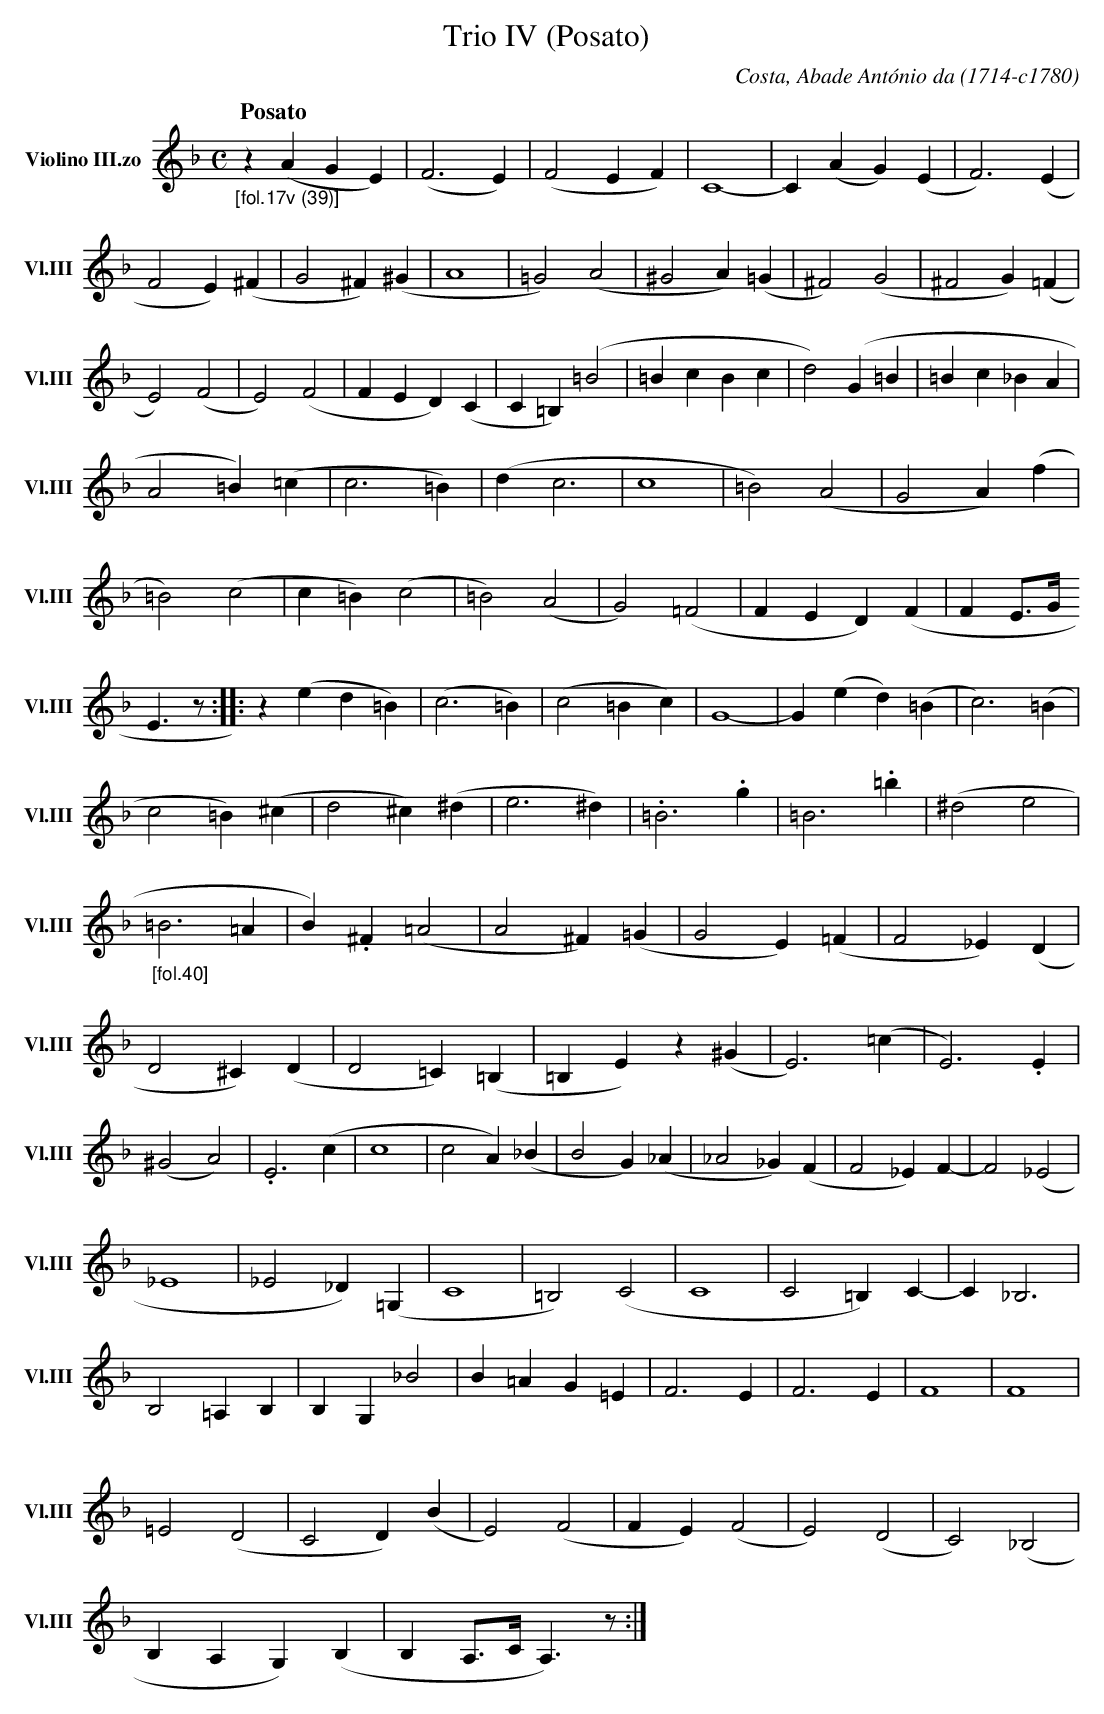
X:1
T:Trio IV (Posato)
C:Costa, Abade Ant\'onio da (1714-c1780)
M:C
L:1/4
K:F
V: 3 clef=treble name="Violino III.zo" sname="Vl.III"
%%staves  3
   [Q:"Posato"] "_[fol.17v (39)]"  z (AGE) |(F3E) | (F2EF) | C4- | C (AG) (E |F3) (E |
F2E) (^F | G2^F)(^G | A4 | =G2)(A2 | ^G2A) (=G | ^F2) (G2 | ^F2G) (=F |
E2)(F2 | E2)(F2 | FED)(C | C=B,)(=B2 | !courtesy! =BcBc | d2) (G=B | =Bc_BA |
A2 =B) (=c | c3=B) | (dc3 | c4 | =B2) (A2 | G2A) (f |
=B2) (c2 | c=B) (c2 | =B2)(A2 | G2) (=F2 | FED) (F | F E/>G/
E>z :|: z (e d =B) | (c3=B) | (c2 =Bc) | G4- | G(ed)(=B | c3)(=B |
c2=B)(^c | d2^c)(^d | e3^d) | .=B3 .g | =B3 .=b | (^d2e2 |
"_[fol.40]" =B3=A | B) .^F (=A2 | A2^F)(=G | G2E)(=F|F2_E) (D |
D2^C)(D | D2=C)(=B, | =B,E) z (^G | E3)(=c | E3) .E |
(^G2A2) | .E3 (c | c4 | c2A)(_B | B2G)(_A | _A2_G)(F | F2_E) F- | F2 (_E2 |
_E4 | _E2_D)(=G, | C4 | =B,2)(C2 | C4 | C2=B,) C- | C _B,3 |
B,2 =A,B, | B,G,_B2 | B=AG=E | F3 E | F3E | F4 | F4 |
=E2 (D2 | C2 D)(B | E2) (F2 | FE) (F2 | E2)(D2 | C2)(_B,2 |
B,A,G,)(B, | B, A,/>C/ A,>)z :|] \
